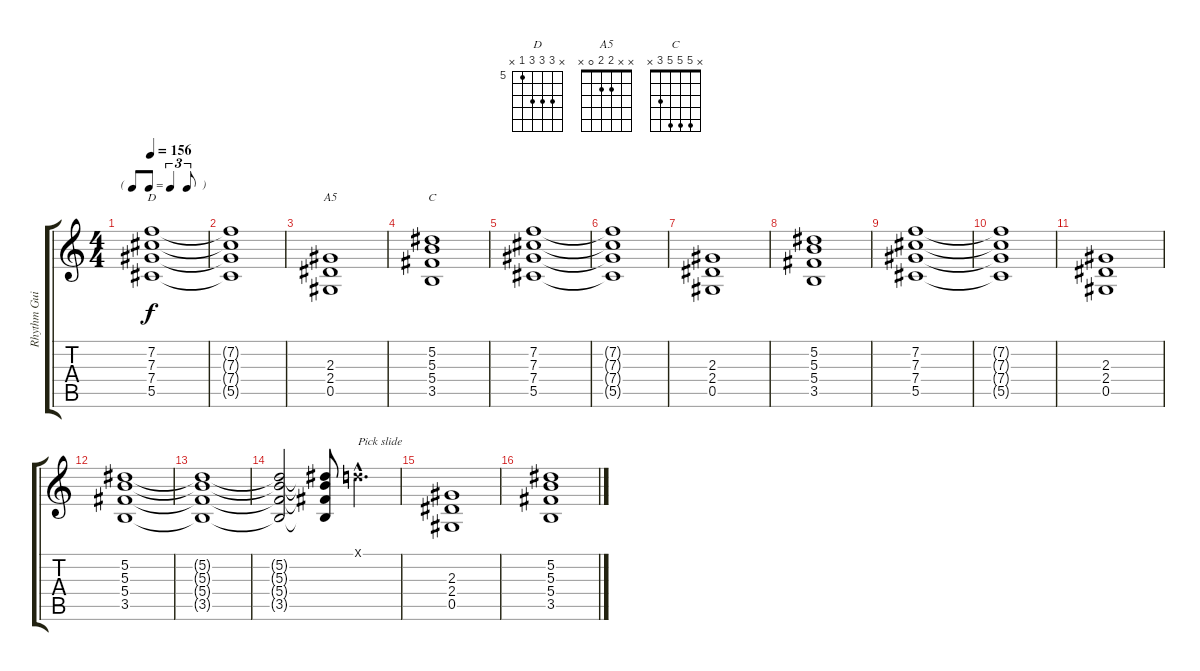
\track ("Rhythm Guitar 2" "Rhythm Gui") {instrument overdrivenguitar}
\staff {score tabs}
\tuning (Eb4 Bb3 Gb3 Db3 Ab2 Eb2) {hide}
\chord ("D" x 7 7 7 5 x) {firstfret 5}
\chord ("A5" x x 2 2 0 x)
\chord ("C" x 5 5 5 3 x)
\ts (4 4)
\tf triplet8th
\tempo 156
\clef g2
\ks c
(7.2 7.3 7.4 5.5).1{ch "D" dy f} |
(7.2{t} 7.3{t} 7.4{t} 5.5{t}).1 |
(2.3 2.4 0.5).1{ch "A5"} |
(5.2 5.3 5.4 3.5).1{ch "C"} |
(7.2 7.3 7.4 5.5).1 |
(7.2{t} 7.3{t} 7.4{t} 5.5{t}).1 |
(2.3 2.4 0.5).1 |
(5.2 5.3 5.4 3.5).1 |
(7.2 7.3 7.4 5.5).1 |
(7.2{t} 7.3{t} 7.4{t} 5.5{t}).1 |
(2.3 2.4 0.5).1 |
(5.2 5.3 5.4 3.5).1 |
(5.2{t} 5.3{t} 5.4{t} 3.5{t}).1 |
(5.2{t} 5.3{t} 5.4{t} 3.5{t}).2 (5.2{t} 5.3{t} 5.4{t} 3.5{t}).8 -1.1{hac x}.4{d txt "Pick slide"} |
(2.3 2.4 0.5).1 |
(5.2 5.3 5.4 3.5).1
